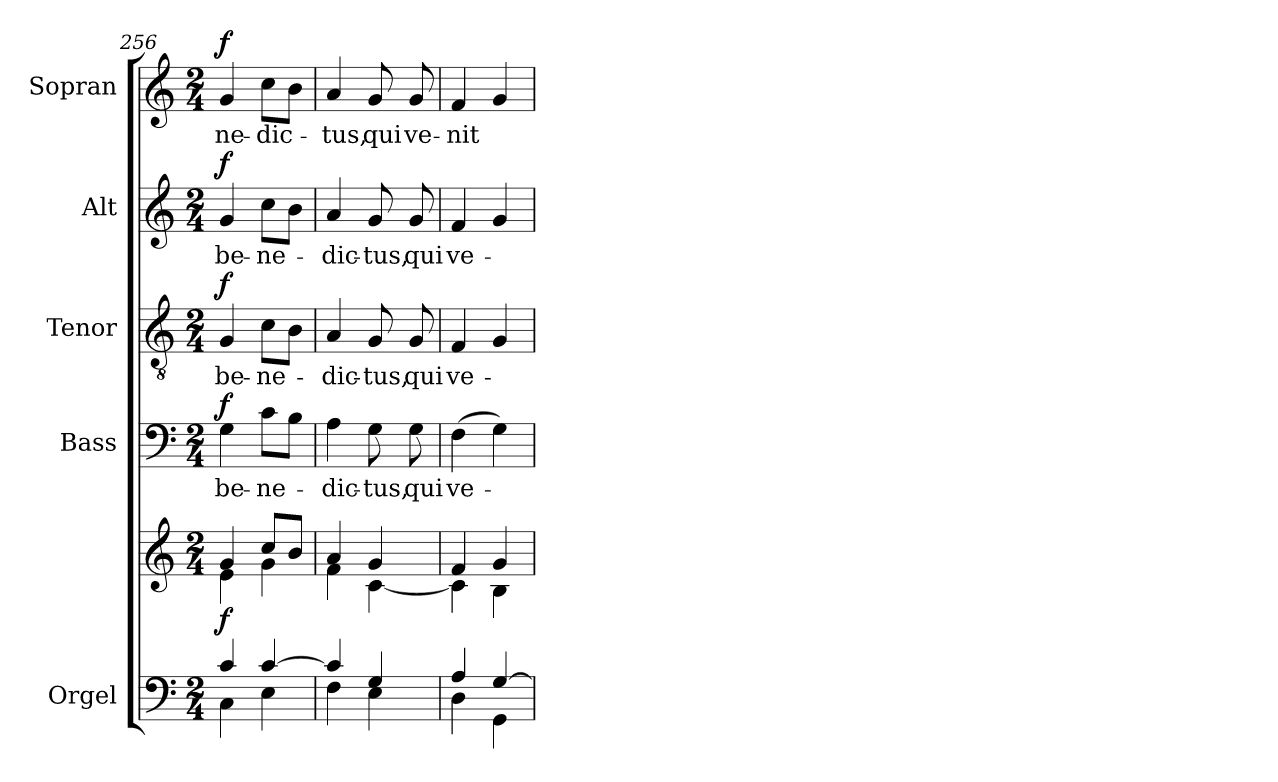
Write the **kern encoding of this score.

**kern	**kern	**dynam	**kern	**text	**dynam	**kern	**text	**dynam	**kern	**text	**dynam	**kern	**text	**dynam
*part5	*part5	*part5	*part4	*part4	*part4	*part3	*part3	*part3	*part2	*part2	*part2	*part1	*part1	*part1
*staff6	*staff5	*staff5/6	*staff4	*staff4	*staff4	*staff3	*staff3	*staff3	*staff2	*staff2	*staff2	*staff1	*staff1	*staff1
*I"Orgel	*	*	*I"Bass	*	*	*I"Tenor	*	*	*I"Alt	*	*	*I"Sopran	*	*
*I'Org.	*	*	*I'B.	*	*	*I'T.	*	*	*I'A.	*	*	*I'S.	*	*
*clefF4	*clefG2	*	*clefF4	*	*	*clefGv2	*	*	*clefG2	*	*	*clefG2	*	*
*k[]	*k[]	*	*k[]	*	*	*k[]	*	*	*k[]	*	*	*k[]	*	*
*C:	*C:	*	*C:	*	*	*C:	*	*	*C:	*	*	*C:	*	*
*M2/4	*M2/4	*	*M2/4	*	*	*M2/4	*	*	*M2/4	*	*	*M2/4	*	*
=256	=256	=256	=256	=256	=256	=256	=256	=256	=256	=256	=256	=256	=256	=256
*^	*^	*	*	*	*	*	*	*	*	*	*	*	*	*
!	!	!	!	!LO:DY:b	!	!LO:LY:b	!LO:DY:a	!	!LO:LY:b	!LO:DY:a	!	!LO:LY:b	!LO:DY:a	!	!LO:LY:b	!LO:DY:a
4c/	4C\	4g/	4e\	f	4G\	be-	f	4G/	be-	f	4g/	be-	f	4g/	-ne-	f
!	!	!	!	!	!	!LO:LY:b	!	!	!LO:LY:b	!	!	!LO:LY:b	!	!	!LO:LY:b	!
[>4c/	4E\	8cc/L	4g\	.	8c\L	-ne-	.	8c\L	-ne-	.	8cc\L	-ne-	.	8cc\L	-dic-	.
.	.	8b/J	.	.	8B\J	.	.	8B\J	.	.	8b\J	.	.	8b\J	.	.
=257	=257	=257	=257	=257	=257	=257	=257	=257	=257	=257	=257	=257	=257	=257	=257	=257
!	!	!	!	!	!	!LO:LY:b	!	!	!LO:LY:b	!	!	!LO:LY:b	!	!	!LO:LY:b	!
4c/]	4F\	4a/	4f\	.	4A\	-dic-	.	4A/	-dic-	.	4a/	-dic-	.	4a/	-tus,	.
!	!	!	!	!	!	!LO:LY:b	!	!	!LO:LY:b	!	!	!LO:LY:b	!	!	!LO:LY:b	!
4G/	4E\	4g/	[<4c\	.	8G\	-tus,	.	8G/	-tus,	.	8g/	-tus,	.	8g/	qui	.
!	!	!	!	!	!	!LO:LY:b	!	!	!LO:LY:b	!	!	!LO:LY:b	!	!	!LO:LY:b	!
.	.	.	.	.	8G\	qui	.	8G/	qui	.	8g/	qui	.	8g/	ve-	.
=258	=258	=258	=258	=258	=258	=258	=258	=258	=258	=258	=258	=258	=258	=258	=258	=258
!	!	!	!	!	!	!LO:LY:b	!	!	!LO:LY:b	!	!	!LO:LY:b	!	!	!LO:LY:b	!
4A/	4D\	4f/	4c\]	.	(>4F\	ve-	.	4F/	ve-	.	4f/	ve-	.	4f/	-nit	.
[>4G/	4GG\	4g/	4B\	.	4G\)	.	.	4G/	.	.	4g/	.	.	4g/	.	.
*v	*v	*	*	*	*	*	*	*	*	*	*	*	*	*	*	*
*	*v	*v	*	*	*	*	*	*	*	*	*	*	*	*	*
=	=	=	=	=	=	=	=	=	=	=	=	=	=	=
*-	*-	*-	*-	*-	*-	*-	*-	*-	*-	*-	*-	*-	*-	*-
